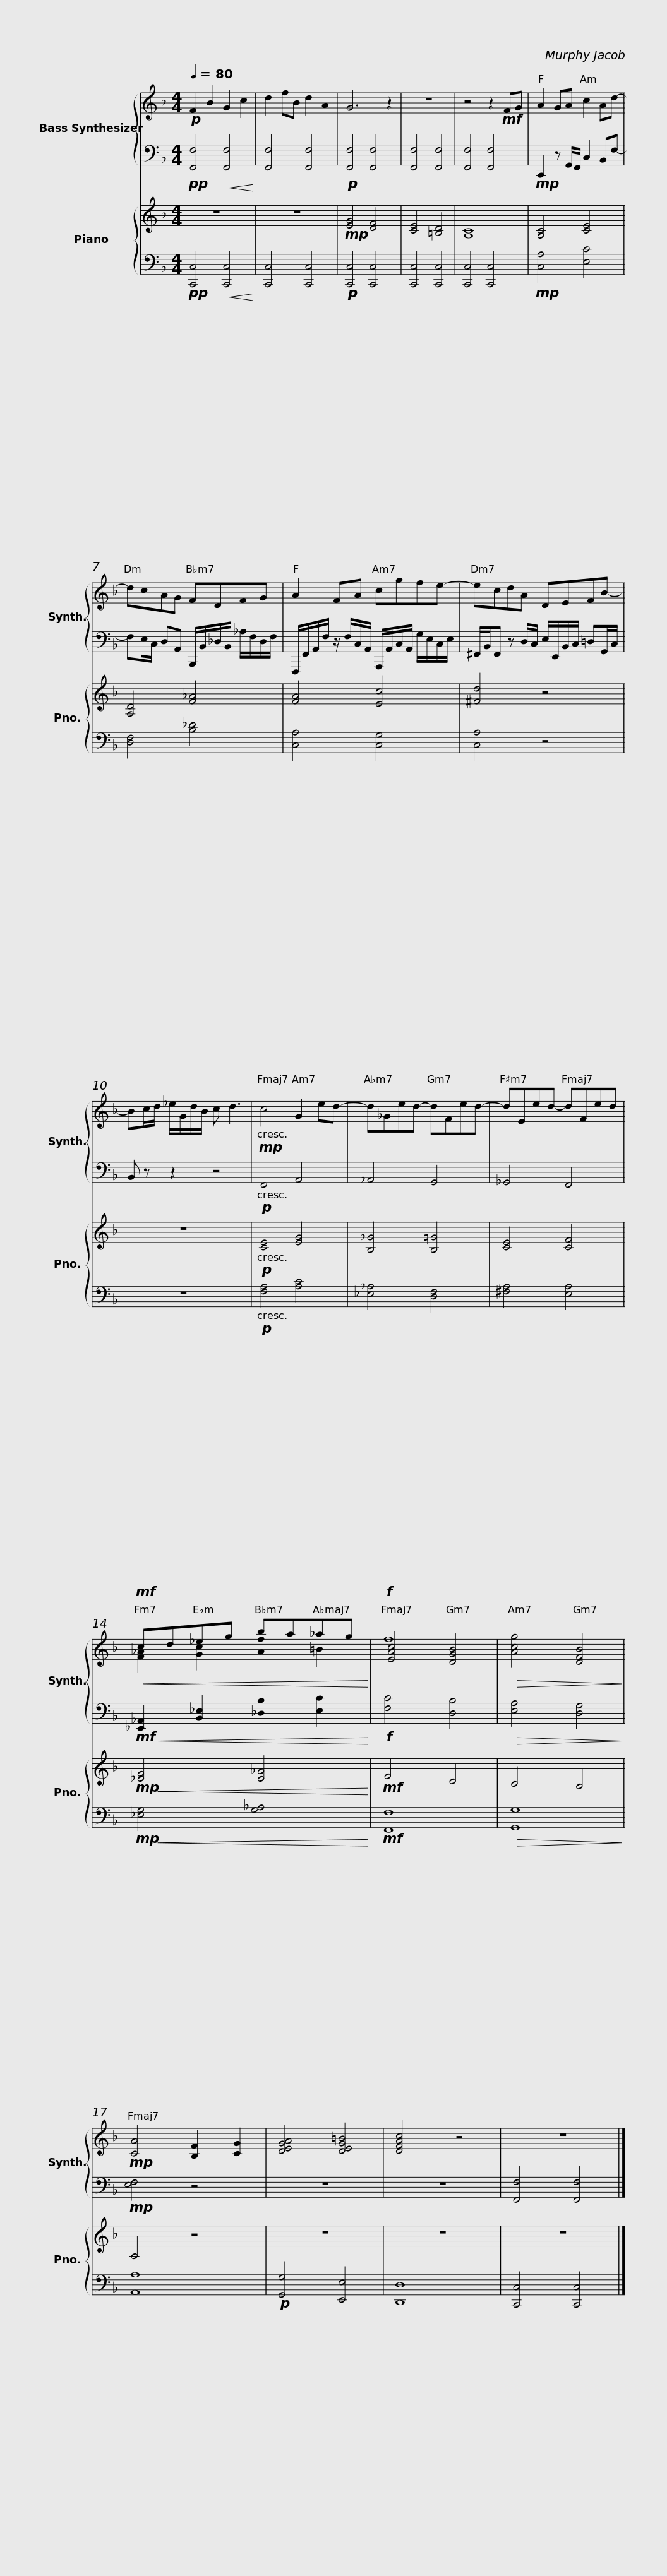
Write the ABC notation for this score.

X:1
%%score { ( 1 3 ) | 2 } { 4 | 5 }
L:1/8
Q:1/4=80
M:4/4
I:linebreak $
K:F
V:1 treble
V:3 treble
V:2 bass
V:4 treble
V:5 bass
V:1
!p! F2 B2 G2 c2 | d2 fB d2 A2 | G6 z2 | z8 | z4 z2!mf! FG | %5
 A2 GA c2 Ad- |$ dcAG FDFG | A2 FA cgfe- | ecdA DEFB- |$ Bc/d/ _e/G/d/B/ c d3 | %10
!mp! c4 G2 ed- | d_Ged- dFed- | dEed- dFed |$!mf!!<(! cd_eg ba_ag!<)! |!f! [EAc]4 [DGB]4 | %15
!>(! [Acg]4 [DFB]4!>)! |!mp! [CA]4 [B,F]2 [CG]2 | [DEGA]4 [DEG=B]4 | [DFAc]4 z4 | z8 |] %20
V:2
!pp! [F,,F,]4!<(! [F,,F,]4!<)! | [F,,F,]4 [F,,F,]4 |!p! [F,,F,]4 [F,,F,]4 | [F,,F,]4 [F,,F,]4 | [F,,F,]4 [F,,F,]4 | %5
!mp! C,,2 z G,,/F,,/ C,2 B,,F,- |$ F,E,/C,/ D,A,, B,,,/B,,/_D,/B,,/ _A,/F,/D,/F,/ | F,,,/F,,/A,,/F,/ z/ F,/C,/A,,/ A,,,/A,,/C,/A,,/ G,/E,/C,/E,/ | ^F,,/B,,/F,, z D,/C,/ E,/E,,/B,,/C,/ =D,G,,/C,/ |$ B,, z z2 z4 | %10
!p! F,,4 A,,4 | _A,,4 G,,4 | _G,,4 F,,4 |$!mf!!<(! [_E,,_A,,]2 [B,,_E,]2 [_D,B,]2 [E,C]2!<)! |!f! [F,C]4 [D,B,]4 | %15
!>(! [E,A,]4 [D,G,]4!>)! |!mp! [E,F,]4 z4 | z8 | z8 | [F,,F,]4 [F,,F,]4 |] %20
V:3
 x8 | x8 | x8 | x8 | x8 | %5
 x8 |$ x8 | x8 | x8 |$ x8 | %10
 x8 | x8 | x8 |$ [F_A]2 [Gc]2 [Af]2 =B2 | f8 | %15
 x8 | x8 | x8 | x8 | x8 |] %20
V:4
 z8 | z8 |!mp! [EG]4 [DF]4 | [CE]4 [=B,D]4 | [A,C]8 | %5
 [A,C]4 [CE]4 |$ [A,D]4 [F_A]4 | [FA]4 [Ec]4 | [^Fd]4 z4 |$ z8 | %10
!p! [CE]4 [EG]4 | [B,_G]4 [B,=G]4 | [CE]4 [CF]4 |$!mp!!<(! [_EG]4 [E_A]4!<)! |!mf! F4 D4 | %15
 C4 B,4 | A,4 z4 | z8 | z8 | z8 |] %20
V:5
!pp! [C,,C,]4!<(! [C,,C,]4!<)! | [C,,C,]4 [C,,C,]4 |!p! [C,,C,]4 [C,,C,]4 | [C,,C,]4 [C,,C,]4 | [C,,C,]4 [C,,C,]4 | %5
!mp! [C,A,]4 [E,C]4 |$ [D,F,]4 [B,_D]4 | [C,A,]4 [C,G,]4 | [C,A,]4 z4 |$ z8 | %10
!p! [F,A,]4 [A,C]4 | [_E,_A,]4 [D,F,]4 | [^F,A,]4 [E,A,]4 |$!mp!!<(! [_E,G,]4 [G,_A,]4!<)! |!mf! [F,,F,]8 | %15
!>(! [G,,G,]8!>)! | [A,,A,]8 |!p! [G,,G,]4 [E,,E,]4 | [D,,D,]8 | [C,,C,]4 [C,,C,]4 |] %20
